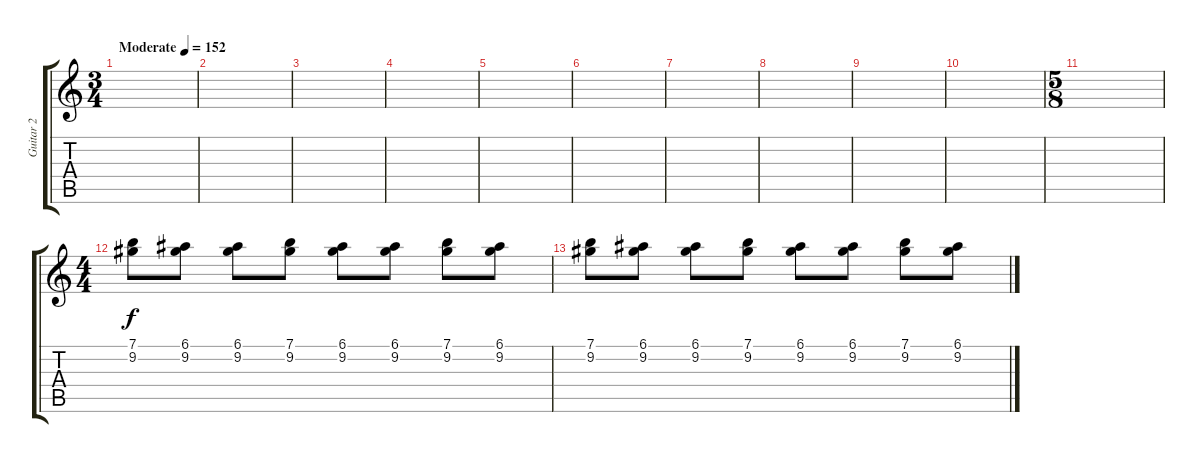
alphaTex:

\track ("Guitar 2" "Guitar 2") {instrument electricguitarjazz}
\staff {score tabs}
\tuning (E4 B3 G3 D3 A2 E2) {hide}
\ts (3 4)
\tempo (152 "Moderate")
\clef g2
\ks c
|
|
|
|
|
|
|
|
|
|
\ts (5 8)
|
\ts (4 4)
(7.1 9.2).8 (6.1 9.2).8 (6.1 9.2).8 (7.1 9.2).8 (6.1 9.2).8 (6.1 9.2).8 (7.1 9.2).8 (6.1 9.2).8 |
(7.1 9.2).8 (6.1 9.2).8 (6.1 9.2).8 (7.1 9.2).8 (6.1 9.2).8 (6.1 9.2).8 (7.1 9.2).8 (6.1 9.2).8
